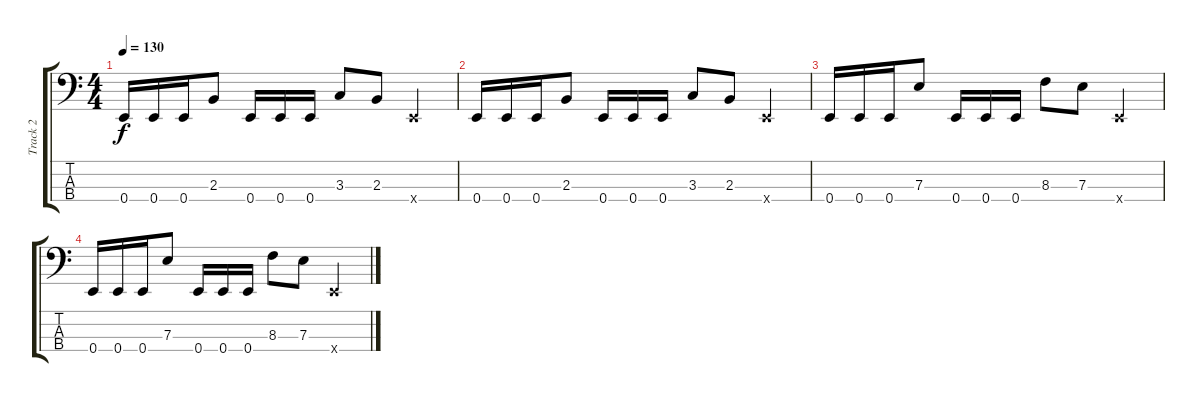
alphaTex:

\track ("Track 2" "Track 2") {instrument slapbass1}
\staff {score tabs}
\tuning (G2 D2 A1 E1) {hide}
\ts (4 4)
\tempo 130
\clef f4
\ks c
0.4.16{dy f instrument electricbassfinger} 0.4.16 0.4.16 2.3.8 0.4.16 0.4.16 0.4.16 3.3.8 2.3.8 0.4{x}.4 |
0.4.16{instrument electricbassfinger} 0.4.16 0.4.16 2.3.8 0.4.16 0.4.16 0.4.16 3.3.8 2.3.8 0.4{x}.4 |
0.4.16{instrument electricbassfinger} 0.4.16 0.4.16 7.3.8 0.4.16 0.4.16 0.4.16 8.3.8 7.3.8 0.4{x}.4 |
0.4.16{instrument electricbassfinger} 0.4.16 0.4.16 7.3.8 0.4.16 0.4.16 0.4.16 8.3.8 7.3.8 0.4{x}.4
